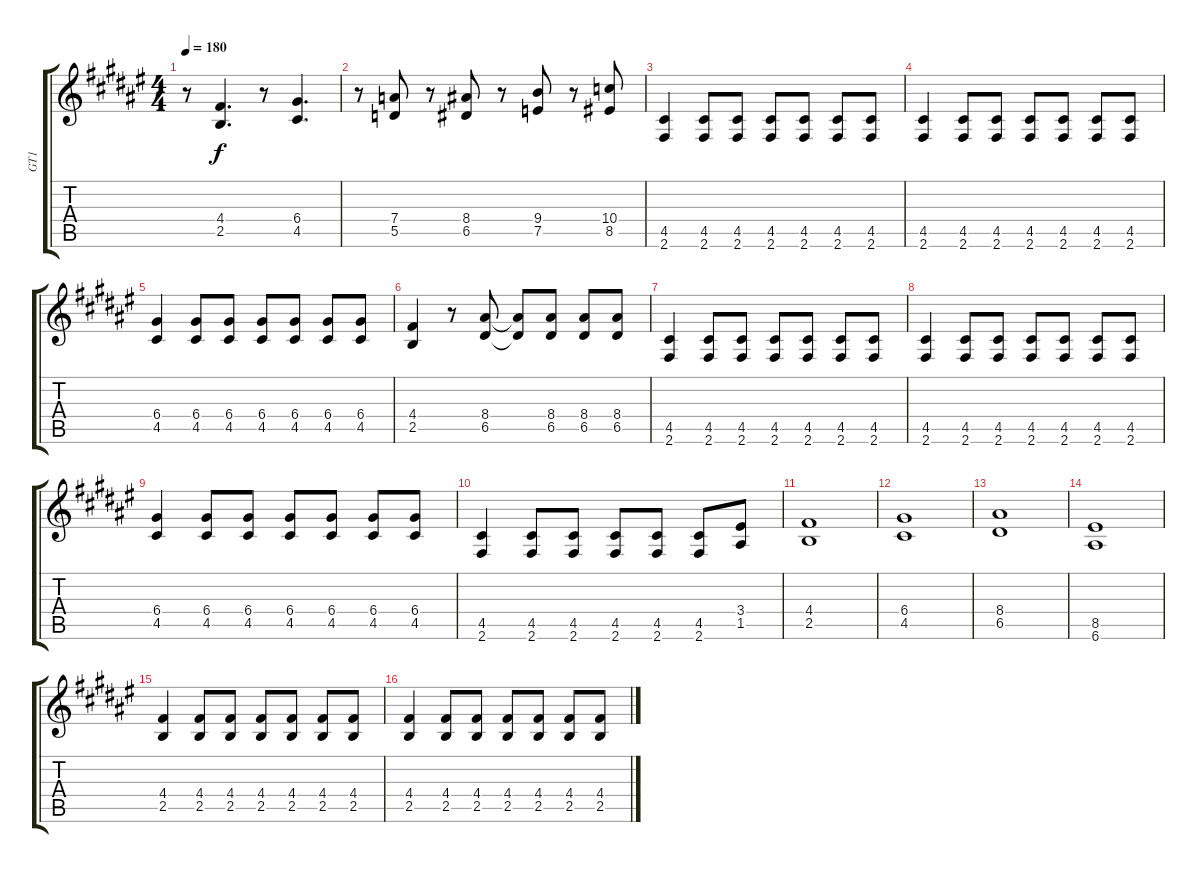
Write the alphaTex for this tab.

\track ("GT1" "GT1") {instrument overdrivenguitar}
\staff {score tabs}
\tuning (E4 B3 G3 D3 A2 E2) {hide}
\ts (4 4)
\tempo 180
\clef g2
\ks f#
r.8{dy f} (4.4 2.5).4{d} r.8 (6.4 4.5).4{d} |
r.8 (7.4 5.5).8 r.8 (8.4 6.5).8 r.8 (9.4 7.5).8 r.8 (10.4 8.5).8 |
(4.5 2.6).4 (4.5 2.6).8 (4.5 2.6).8 (4.5 2.6).8 (4.5 2.6).8 (4.5 2.6).8 (4.5 2.6).8 |
(4.5 2.6).4 (4.5 2.6).8 (4.5 2.6).8 (4.5 2.6).8 (4.5 2.6).8 (4.5 2.6).8 (4.5 2.6).8 |
(6.4 4.5).4 (6.4 4.5).8 (6.4 4.5).8 (6.4 4.5).8 (6.4 4.5).8 (6.4 4.5).8 (6.4 4.5).8 |
(4.4 2.5).4 r.8 (8.4 6.5).8 (8.4{t} 6.5{t}).8 (8.4 6.5).8 (8.4 6.5).8 (8.4 6.5).8 |
(4.5 2.6).4 (4.5 2.6).8 (4.5 2.6).8 (4.5 2.6).8 (4.5 2.6).8 (4.5 2.6).8 (4.5 2.6).8 |
(4.5 2.6).4 (4.5 2.6).8 (4.5 2.6).8 (4.5 2.6).8 (4.5 2.6).8 (4.5 2.6).8 (4.5 2.6).8 |
(6.4 4.5).4 (6.4 4.5).8 (6.4 4.5).8 (6.4 4.5).8 (6.4 4.5).8 (6.4 4.5).8 (6.4 4.5).8 |
(4.5 2.6).4 (4.5 2.6).8 (4.5 2.6).8 (4.5 2.6).8 (4.5 2.6).8 (4.5 2.6).8 (3.4 1.5).8 |
(4.4 2.5).1 |
(6.4 4.5).1 |
(8.4 6.5).1 |
(8.5 6.6).1 |
(4.4 2.5).4 (4.4 2.5).8 (4.4 2.5).8 (4.4 2.5).8 (4.4 2.5).8 (4.4 2.5).8 (4.4 2.5).8 |
(4.4 2.5).4 (4.4 2.5).8 (4.4 2.5).8 (4.4 2.5).8 (4.4 2.5).8 (4.4 2.5).8 (4.4 2.5).8
